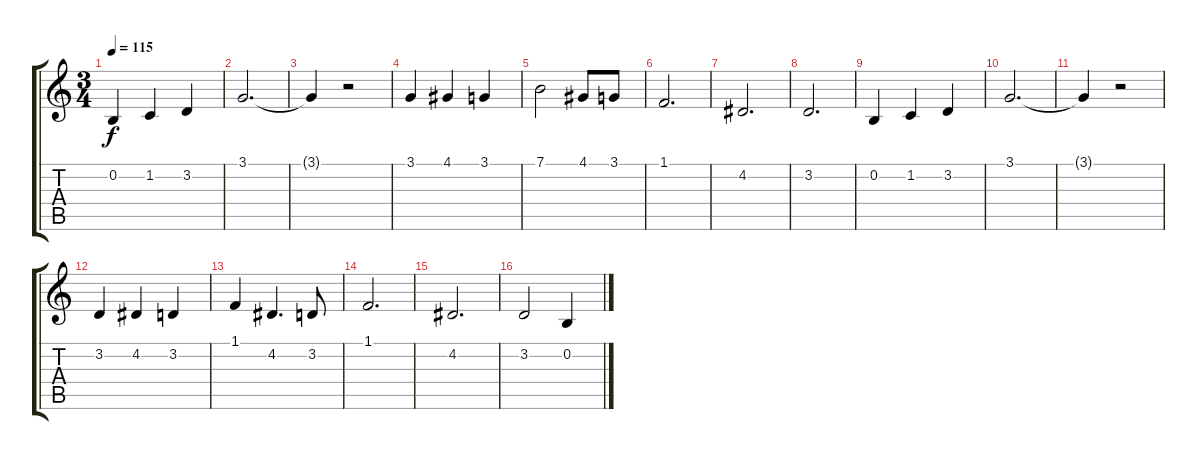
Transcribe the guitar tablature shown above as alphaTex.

\track "" {instrument lead6voice}
\staff {score tabs}
\tuning (E4 B3 G3 D3 A2 E2) {hide}
\ts (3 4)
\tempo 115
\clef g2
\ks c
0.2.4{dy f} 1.2.4 3.2.4 |
3.1.2{d} |
3.1{t}.4 r.2 |
3.1.4 4.1.4 3.1.4 |
7.1.2 4.1.8 3.1.8 |
1.1.2{d} |
4.2.2{d} |
3.2.2{d} |
0.2.4 1.2.4 3.2.4 |
3.1.2{d} |
3.1{t}.4 r.2 |
3.2.4 4.2.4 3.2.4 |
1.1.4 4.2.4{d} 3.2.8 |
1.1.2{d} |
4.2.2{d} |
3.2.2 0.2.4
